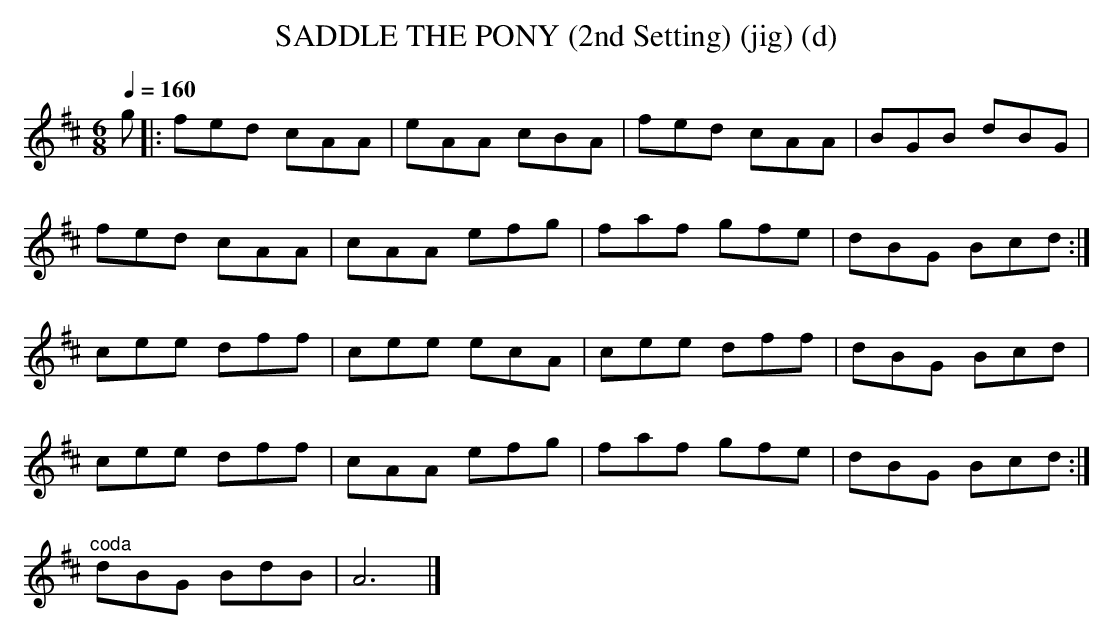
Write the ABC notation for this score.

X:1
T:SADDLE THE PONY (2nd Setting) (jig) (d)
Q:1/4=160
M:6/8
L:1/8
K:Amix
g|:fed cAA|eAA cBA|fed cAA|BGB dBG|
fed cAA|cAA efg|faf gfe|dBG Bcd :|
cee dff|cee ecA|cee dff|dBG Bcd|
cee dff|cAA efg|faf gfe|dBG Bcd :|
"^coda" dBG BdB|A6|]
